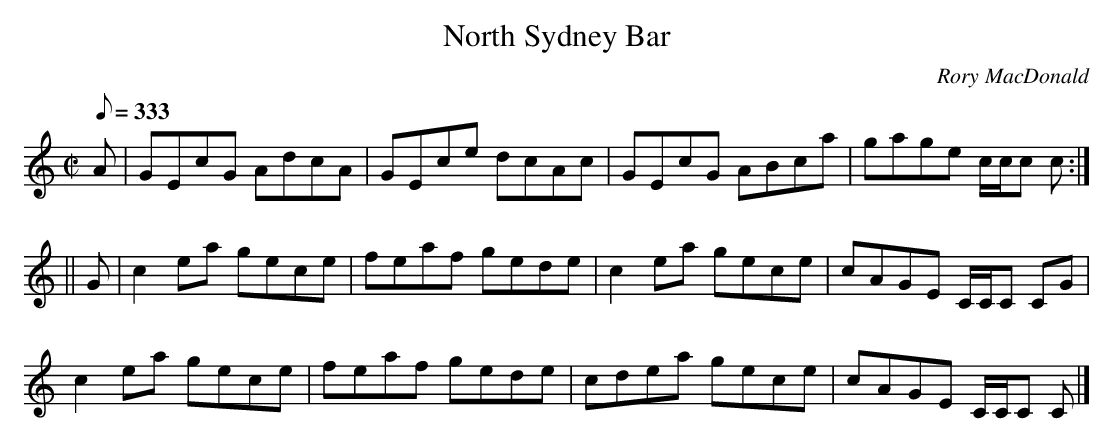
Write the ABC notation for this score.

X:1
T:North Sydney Bar
C:Rory MacDonald
L:1/8
M:C|
Q:333
K:C
A|GEcG AdcA|GEce dcAc|GEcG ABca|gage c/c/c c:|
||G|c2 ea gece|feaf gede|c2 ea gece|cAGE C/C/C CG|
c2 ea gece|feaf gede|cdea gece|cAGE C/C/C C|]
